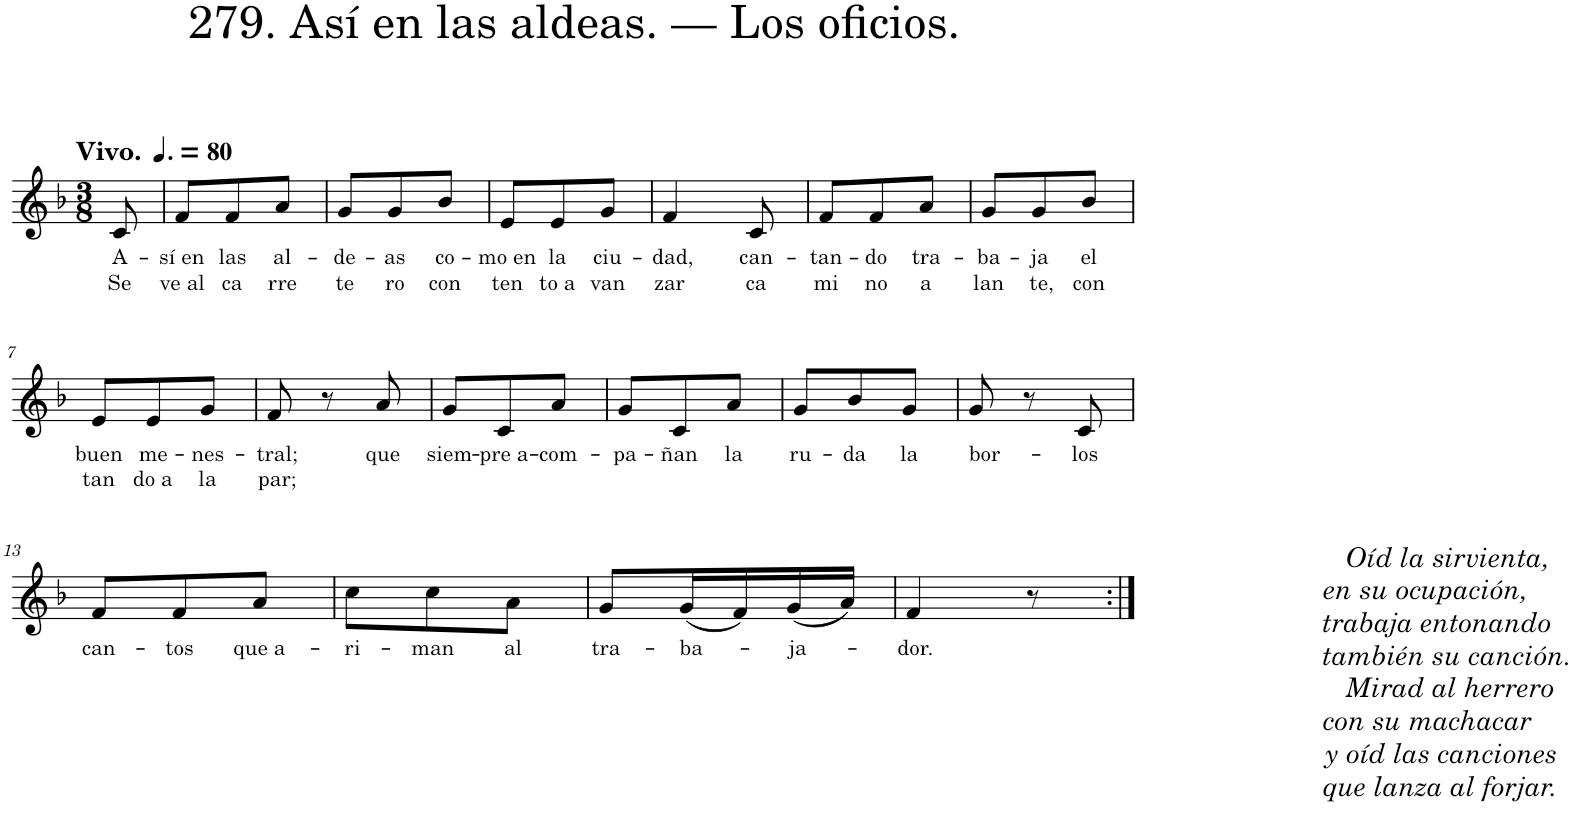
**kern	**text	**text
*part1	*part1	*part1
*staff1	*staff1	*staff1
*I"Piano	*	*
*I'Pno.	*	*
*clefG2	*	*
*k[b-]	*	*
*M3/8	*	*
*MM120	*	*
=	=	=
!LO:TX:a:B:t=Vivo.	!	!
!	!LO:LY:b	!LO:LY:b
8c/	A-	Se
=1	=1	=1
!	!LO:LY:b	!LO:LY:b
8f/L	-sí en	ve al
!	!LO:LY:b	!LO:LY:b
8f/	las	ca
!	!LO:LY:b	!LO:LY:b
8a/J	al-	rre
=2	=2	=2
!	!LO:LY:b	!LO:LY:b
8g/L	-de-	te
!	!LO:LY:b	!LO:LY:b
8g/	-as	ro
!	!LO:LY:b	!LO:LY:b
8b-/J	co-	con
=3	=3	=3
!	!LO:LY:b	!LO:LY:b
8e/L	-mo en	ten
!	!LO:LY:b	!LO:LY:b
8e/	la	to a
!	!LO:LY:b	!LO:LY:b
8g/J	ciu-	van
=4	=4	=4
!	!LO:LY:b	!LO:LY:b
4f/	-dad,	zar
!	!LO:LY:b	!LO:LY:b
8c/	can-	ca
=5	=5	=5
!	!LO:LY:b	!LO:LY:b
8f/L	-tan-	mi
!	!LO:LY:b	!LO:LY:b
8f/	-do	no
!	!LO:LY:b	!LO:LY:b
8a/J	tra-	a
=6	=6	=6
!	!LO:LY:b	!LO:LY:b
8g/L	-ba-	lan
!	!LO:LY:b	!LO:LY:b
8g/	-ja	te,
!	!LO:LY:b	!LO:LY:b
8b-/J	el	con
!!LO:LB:g=z
=7	=7	=7
!	!LO:LY:b	!LO:LY:b
8e/L	buen	tan
!	!LO:LY:b	!LO:LY:b
8e/	me-	do a
!	!LO:LY:b	!LO:LY:b
8g/J	-nes-	la
=8	=8	=8
!	!LO:LY:b	!LO:LY:b
8f/	-tral;	par;
8r	.	.
!	!LO:LY:b	!
8a/	que	.
=9	=9	=9
!	!LO:LY:b	!
8g/L	siem-	.
!	!LO:LY:b	!
8c/	-pre a-	.
!	!LO:LY:b	!
8a/J	-com-	.
=10	=10	=10
!	!LO:LY:b	!
8g/L	-pa-	.
!	!LO:LY:b	!
8c/	-ñan	.
!	!LO:LY:b	!
8a/J	la	.
=11	=11	=11
!	!LO:LY:b	!
8g/L	ru-	.
!	!LO:LY:b	!
8b-/	-da	.
!	!LO:LY:b	!
8g/J	la	.
=12	=12	=12
!LO:TX:b:i:t=Oíd la sirvienta,	!	!
!LO:TX:b:t=en su ocupación,	!	!
!LO:TX:b:t=trabaja entonando	!	!
!LO:TX:b:t=también su canción.	!	!
!LO:TX:b:t=Mirad al herrero	!	!
!LO:TX:b:t=con su machacar	!	!
!LO:TX:b:t=y oíd las canciones	!	!
!LO:TX:b:t=que lanza al forjar.	!	!
!	!LO:LY:b	!
8g/	bor-	.
8r	.	.
!	!LO:LY:b	!
8c/	-los	.
!!LO:LB:g=z
=13	=13	=13
!	!LO:LY:b	!
8f/L	can-	.
!	!LO:LY:b	!
8f/	-tos	.
!	!LO:LY:b	!
8a/J	que a-	.
=14	=14	=14
!	!LO:LY:b	!
8cc\L	-ri-	.
!	!LO:LY:b	!
8cc\	-man	.
!	!LO:LY:b	!
8a\J	al	.
=15	=15	=15
!	!LO:LY:b	!
8g/L	tra-	.
!	!LO:LY:b	!
(16g/L	-ba-	.
16f/)	.	.
!	!LO:LY:b	!
(16g/	-ja-	.
16a/JJ)	.	.
=16	=16	=16
!	!LO:LY:b	!
4f/	-dor.	.
8r	.	.
=:|!	=:|!	=:|!
*-	*-	*-
